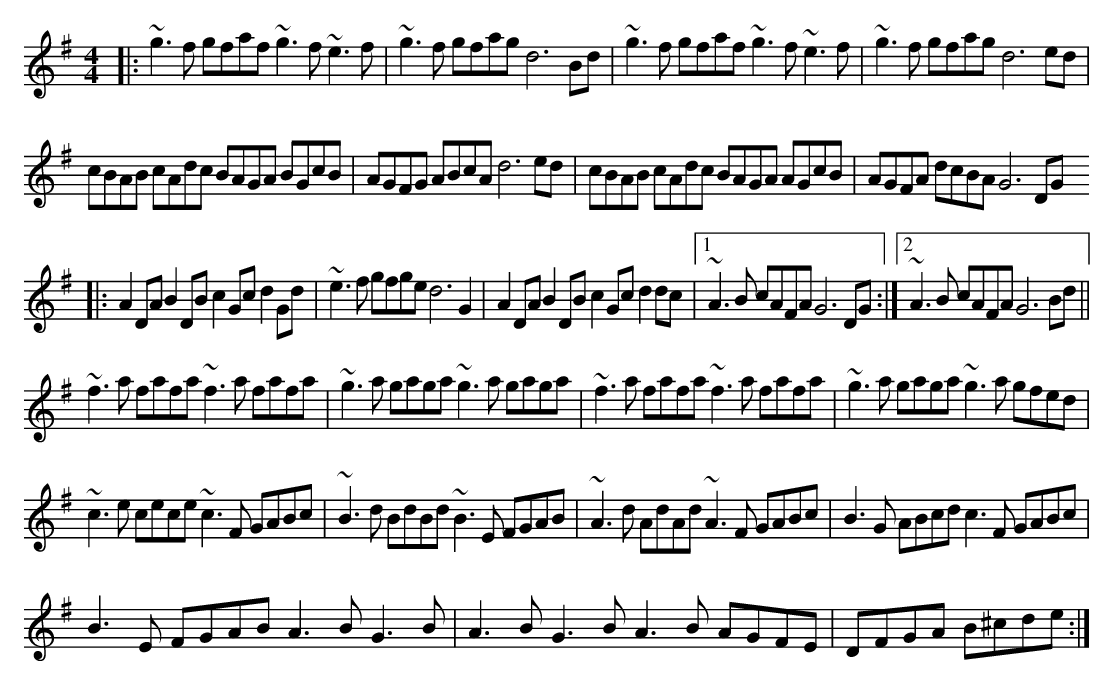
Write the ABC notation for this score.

X:1
M:4/4
K:G
|:~g3f gfaf ~g3f ~e3f|~g3f gfag d6Bd|~g3f gfaf ~g3f ~e3f|~g3f gfag d6ed|
cBAB cAdc BAGA BGcB|AGFG ABcA d6ed|cBAB cAdc BAGA AGcB|AGFA dcBA G6DG
|:A2DA B2DB c2Gc d2Gd|~e3f gfge d6G2|A2DA B2DB c2Gc d2dc|1 ~A3B cAFA G6DG:|2 ~A3B cAFA G6Bd||
~f3a fafa ~f3a fafa|~g3a gaga ~g3a gaga|~f3a fafa ~f3a fafa|~g3a gaga ~g3a gfed|
~c3e cece ~c3F GABc|~B3d BdBd ~B3E FGAB|~A3d AdAd ~A3F GABc|B3G ABcd c3F GABc|
B3E FGAB A3B G3B|A3B G3B A3B AGFE|DFGA B^cde:|
